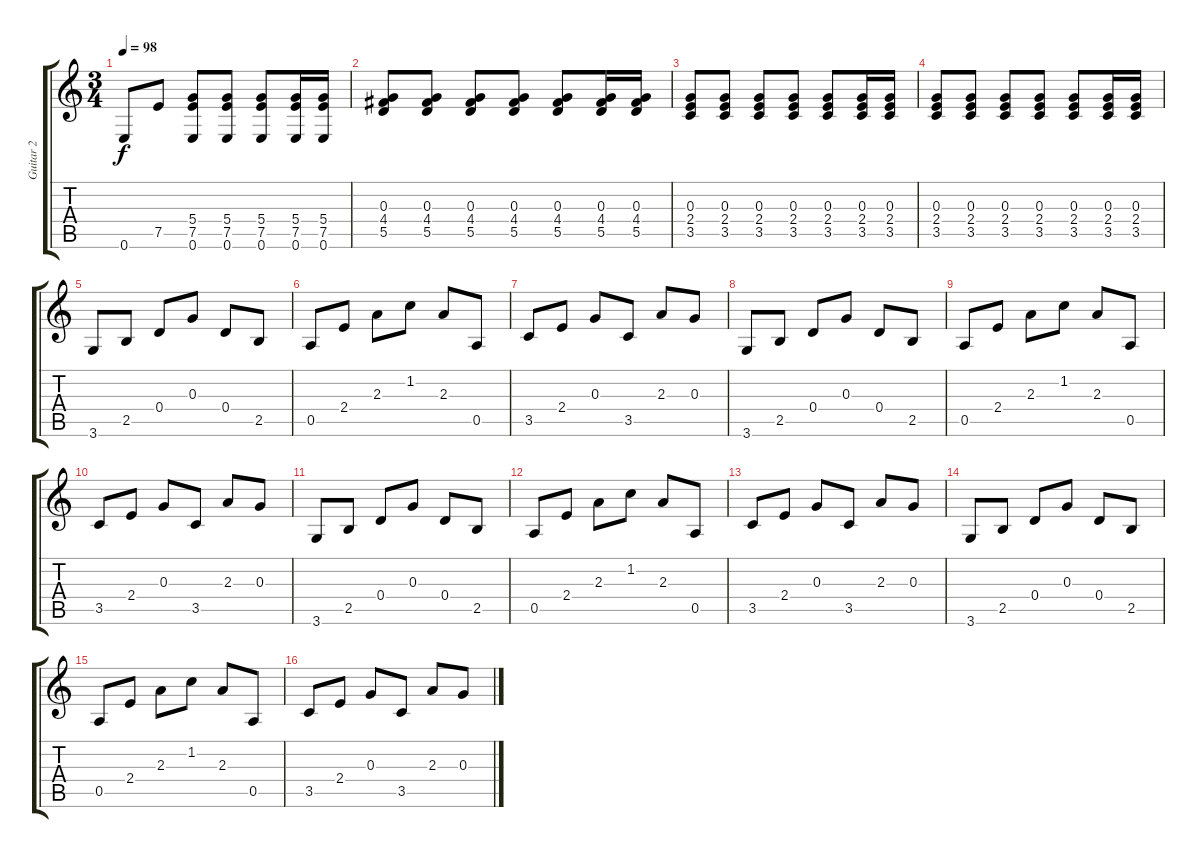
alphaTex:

\track ("Guitar 2" "Guitar 2") {instrument electricguitarclean}
\staff {score tabs}
\tuning (E4 B3 G3 D3 A2 E2) {hide}
\ts (3 4)
\tempo 98
\clef g2
\ks c
0.6.8{dy f} 7.5.8 (5.4 7.5 0.6).8 (5.4 7.5 0.6).8 (5.4 7.5 0.6).8 (5.4 7.5 0.6).16 (5.4 7.5 0.6).16 |
(0.3 4.4 5.5).8 (0.3 4.4 5.5).8 (0.3 4.4 5.5).8 (0.3 4.4 5.5).8 (0.3 4.4 5.5).8 (0.3 4.4 5.5).16 (0.3 4.4 5.5).16 |
(0.3 2.4 3.5).8 (0.3 2.4 3.5).8 (0.3 2.4 3.5).8 (0.3 2.4 3.5).8 (0.3 2.4 3.5).8 (0.3 2.4 3.5).16 (0.3 2.4 3.5).16 |
(0.3 2.4 3.5).8 (0.3 2.4 3.5).8 (0.3 2.4 3.5).8 (0.3 2.4 3.5).8 (0.3 2.4 3.5).8 (0.3 2.4 3.5).16 (0.3 2.4 3.5).16 |
3.6.8 2.5.8 0.4.8 0.3.8 0.4.8 2.5.8 |
0.5.8 2.4.8 2.3.8 1.2.8 2.3.8 0.5.8 |
3.5.8 2.4.8 0.3.8 3.5.8 2.3.8 0.3.8 |
3.6.8 2.5.8 0.4.8 0.3.8 0.4.8 2.5.8 |
0.5.8 2.4.8 2.3.8 1.2.8 2.3.8 0.5.8 |
3.5.8 2.4.8 0.3.8 3.5.8 2.3.8 0.3.8 |
3.6.8 2.5.8 0.4.8 0.3.8 0.4.8 2.5.8 |
0.5.8 2.4.8 2.3.8 1.2.8 2.3.8 0.5.8 |
3.5.8 2.4.8 0.3.8 3.5.8 2.3.8 0.3.8 |
3.6.8 2.5.8 0.4.8 0.3.8 0.4.8 2.5.8 |
0.5.8 2.4.8 2.3.8 1.2.8 2.3.8 0.5.8 |
3.5.8 2.4.8 0.3.8 3.5.8 2.3.8 0.3.8
